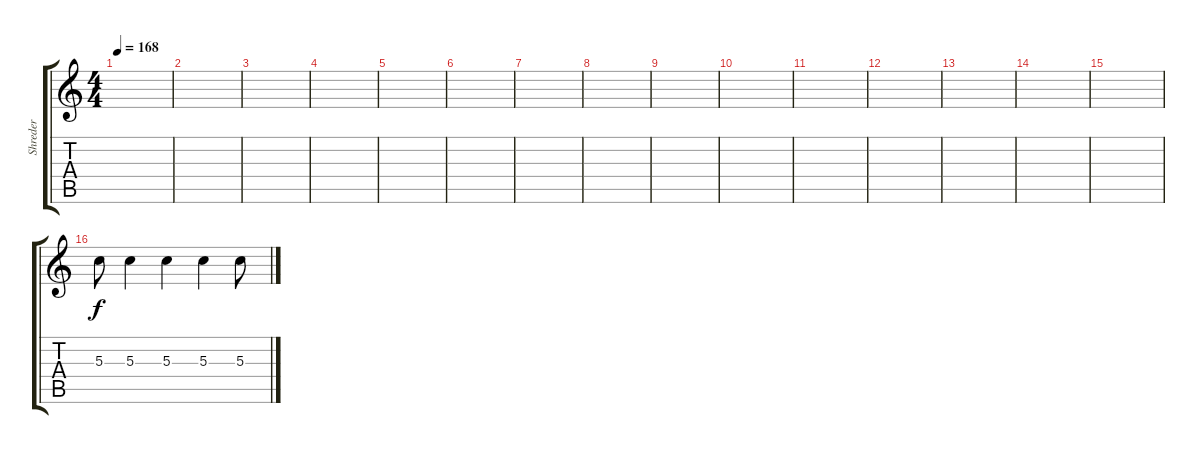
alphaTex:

\track ("Shreder" "Shreder") {instrument distortionguitar}
\staff {score tabs}
\tuning (E4 B3 G3 D3 A2 E2) {hide}
\ts (4 4)
\tempo 168
\clef g2
\ks c
|
|
|
|
|
|
|
|
|
|
|
|
|
|
|
5.3.8 5.3.4 5.3.4 5.3.4 5.3.8
